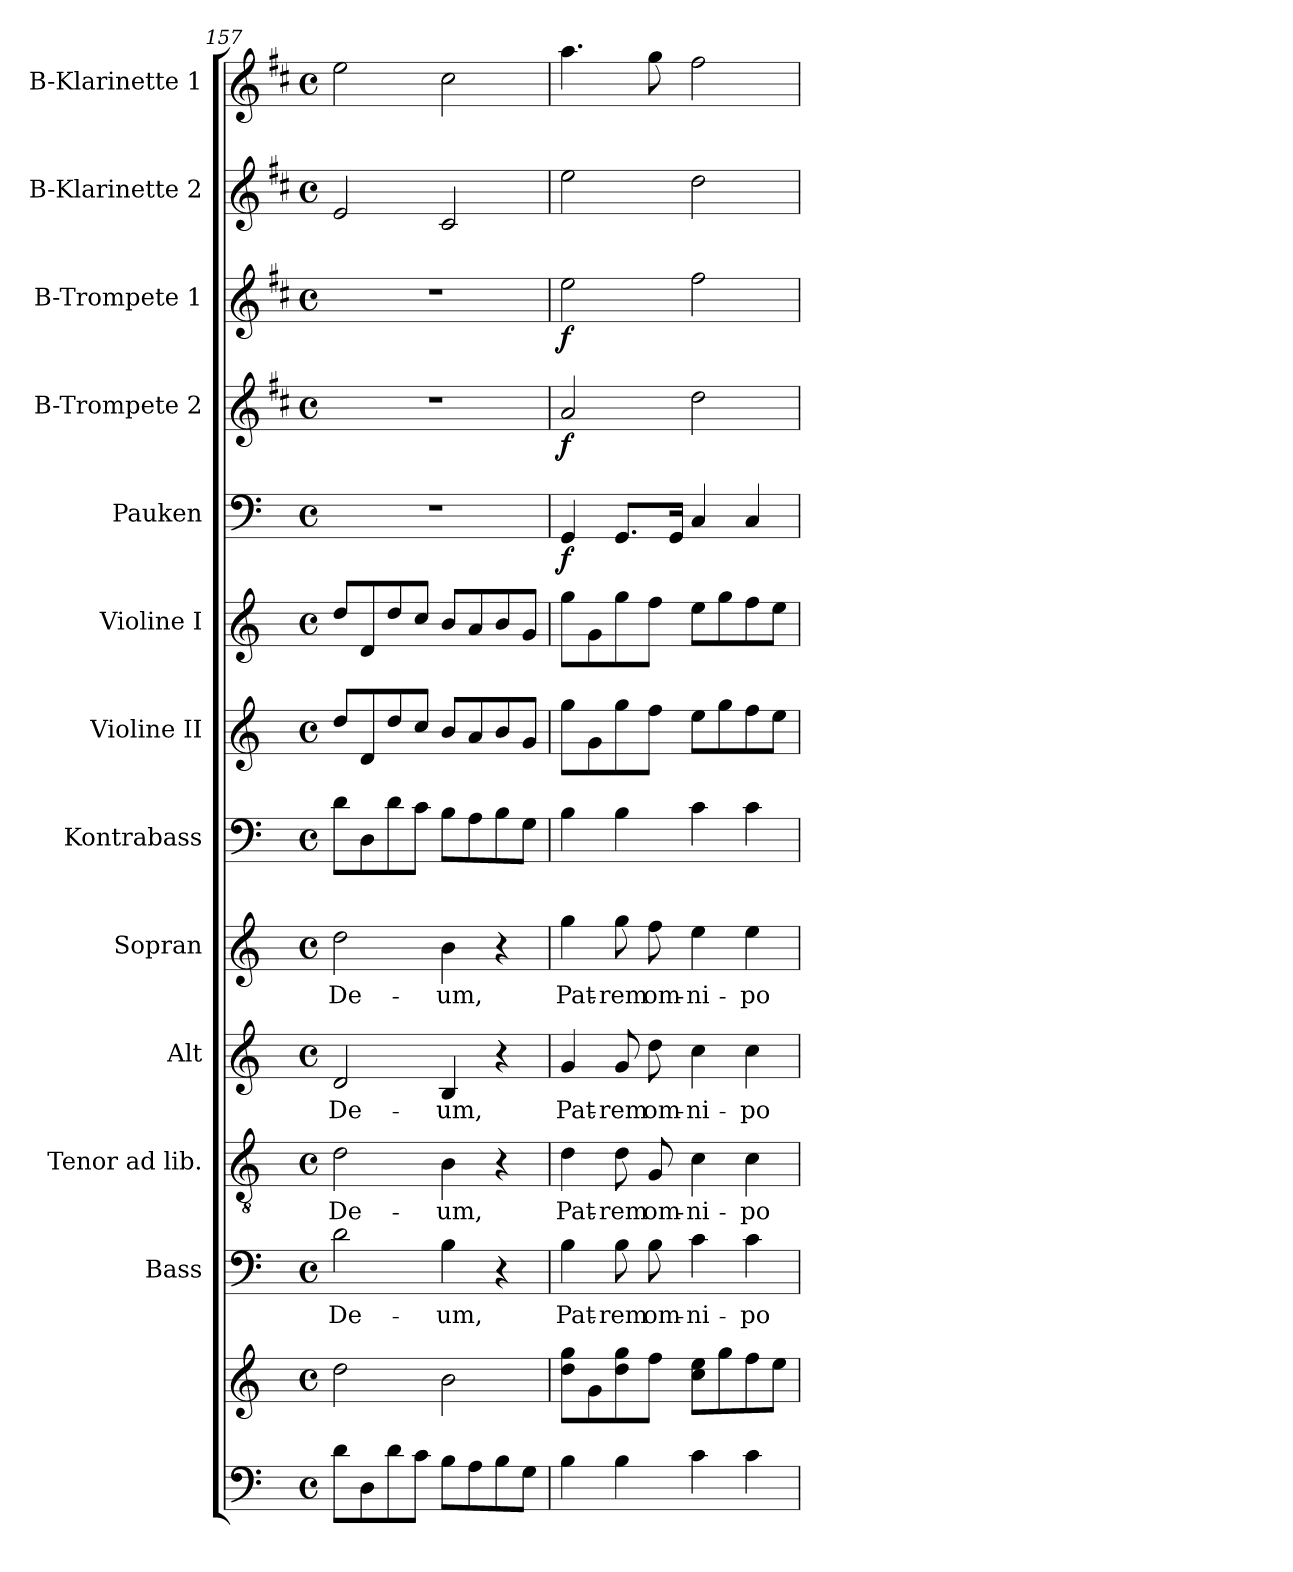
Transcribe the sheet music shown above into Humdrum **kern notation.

**kern	**kern	**kern	**text	**kern	**text	**kern	**text	**kern	**text	**kern	**kern	**kern	**kern	**dynam	**kern	**dynam	**kern	**dynam	**kern	**kern
*part13	*part13	*part12	*part12	*part11	*part11	*part10	*part10	*part9	*part9	*part8	*part7	*part6	*part5	*part5	*part4	*part4	*part3	*part3	*part2	*part1
*staff14	*staff13	*staff12	*staff12	*staff11	*staff11	*staff10	*staff10	*staff9	*staff9	*staff8	*staff7	*staff6	*staff5	*staff5	*staff4	*staff4	*staff3	*staff3	*staff2	*staff1
*	*	*I"Bass	*	*I"Tenor ad lib.	*	*I"Alt	*	*I"Sopran	*	*I"Kontrabass	*I"Violine II	*I"Violine I	*I"Pauken	*	*I"B-Trompete 2	*	*I"B-Trompete 1	*	*I"B-Klarinette 2	*I"B-Klarinette 1
*	*	*I'B.	*	*I'T.	*	*I'A.	*	*I'S.	*	*I'Kb.	*I'Vl. II	*I'Vl. I	*I'Pk.	*	*I'Trp. 2	*	*I'Trp. 1	*	*I'B Kl. 2	*I'B Kl. 1
*clefF4	*clefG2	*clefF4	*	*clefGv2	*	*clefG2	*	*clefG2	*	*clefF4	*clefG2	*clefG2	*clefF4	*	*clefG2	*	*clefG2	*	*clefG2	*clefG2
*	*	*	*	*	*	*	*	*	*	*ITrd7c12	*	*	*	*	*ITrd1c2	*	*ITrd1c2	*	*ITrd1c2	*ITrd1c2
*k[]	*k[]	*k[]	*	*k[]	*	*k[]	*	*k[]	*	*k[]	*k[]	*k[]	*k[]	*	*k[]	*	*k[]	*	*k[]	*k[]
*C:	*C:	*C:	*	*C:	*	*C:	*	*C:	*	*C:	*C:	*C:	*C:	*	*C:	*	*C:	*	*C:	*C:
*M4/4	*M4/4	*M4/4	*	*M4/4	*	*M4/4	*	*M4/4	*	*M4/4	*M4/4	*M4/4	*M4/4	*	*M4/4	*	*M4/4	*	*M4/4	*M4/4
*met(c)	*met(c)	*met(c)	*	*met(c)	*	*met(c)	*	*met(c)	*	*met(c)	*met(c)	*met(c)	*met(c)	*	*met(c)	*	*met(c)	*	*met(c)	*met(c)
=157	=157	=157	=157	=157	=157	=157	=157	=157	=157	=157	=157	=157	=157	=157	=157	=157	=157	=157	=157	=157
!	!	!	!LO:LY:b	!	!LO:LY:b	!	!LO:LY:b	!	!LO:LY:b	!	!	!	!	!	!	!	!	!	!	!
8d\L	2dd\	2d\	De-	2d\	De-	2d/	De-	2dd\	De-	8D\L	8dd/L	8dd/L	1r	.	1r	.	1r	.	2d/	2dd\
8D\	.	.	.	.	.	.	.	.	.	8DD\	8d/	8d/	.	.	.	.	.	.	.	.
8d\	.	.	.	.	.	.	.	.	.	8D\	8dd/	8dd/	.	.	.	.	.	.	.	.
8c\J	.	.	.	.	.	.	.	.	.	8C\J	8cc/J	8cc/J	.	.	.	.	.	.	.	.
!	!	!	!LO:LY:b	!	!LO:LY:b	!	!LO:LY:b	!	!LO:LY:b	!	!	!	!	!	!	!	!	!	!	!
8B\L	2b\	4B\	-um,	4B\	-um,	4B/	-um,	4b\	-um,	8BB\L	8b/L	8b/L	.	.	.	.	.	.	2B/	2b\
8A\	.	.	.	.	.	.	.	.	.	8AA\	8a/	8a/	.	.	.	.	.	.	.	.
8B\	.	4r	.	4r	.	4r	.	4r	.	8BB\	8b/	8b/	.	.	.	.	.	.	.	.
8G\J	.	.	.	.	.	.	.	.	.	8GG\J	8g/J	8g/J	.	.	.	.	.	.	.	.
=158	=158	=158	=158	=158	=158	=158	=158	=158	=158	=158	=158	=158	=158	=158	=158	=158	=158	=158	=158	=158
!	!	!	!LO:LY:b	!	!LO:LY:b	!	!LO:LY:b	!	!LO:LY:b	!	!	!	!	!LO:DY:b	!	!LO:DY:b	!	!LO:DY:b	!	!
4B\	8dd\ 8gg\L	4B\	Pat-	4d\	Pat-	4g/	Pat-	4gg\	Pat-	4BB\	8gg\L	8gg\L	4GG/	f	2g/	f	2dd\	f	2dd\	4.gg\
.	8g\	.	.	.	.	.	.	.	.	.	8g\	8g\	.	.	.	.	.	.	.	.
!	!	!	!LO:LY:b	!	!LO:LY:b	!	!LO:LY:b	!	!LO:LY:b	!	!	!	!	!	!	!	!	!	!	!
4B\	8dd\ 8gg\	8B\	-rem	8d\	-rem	8g/	-rem	8gg\	-rem	4BB\	8gg\	8gg\	8.GG/L	.	.	.	.	.	.	.
!	!	!	!LO:LY:b	!	!LO:LY:b	!	!LO:LY:b	!	!LO:LY:b	!	!	!	!	!	!	!	!	!	!	!
.	8ff\J	8B\	om-	8G/	om-	8dd\	om-	8ff\	om-	.	8ff\J	8ff\J	.	.	.	.	.	.	.	8ff\
.	.	.	.	.	.	.	.	.	.	.	.	.	16GG/Jk	.	.	.	.	.	.	.
!	!	!	!LO:LY:b	!	!LO:LY:b	!	!LO:LY:b	!	!LO:LY:b	!	!	!	!	!	!	!	!	!	!	!
4c\	8cc\ 8ee\L	4c\	-ni-	4c\	-ni-	4cc\	-ni-	4ee\	-ni-	4C\	8ee\L	8ee\L	4C/	.	2cc\	.	2ee\	.	2cc\	2ee\
.	8gg\	.	.	.	.	.	.	.	.	.	8gg\	8gg\	.	.	.	.	.	.	.	.
!	!	!	!LO:LY:b	!	!LO:LY:b	!	!LO:LY:b	!	!LO:LY:b	!	!	!	!	!	!	!	!	!	!	!
4c\	8ff\	4c\	-po-	4c\	-po-	4cc\	-po-	4ee\	-po-	4C\	8ff\	8ff\	4C/	.	.	.	.	.	.	.
.	8ee\J	.	.	.	.	.	.	.	.	.	8ee\J	8ee\J	.	.	.	.	.	.	.	.
=	=	=	=	=	=	=	=	=	=	=	=	=	=	=	=	=	=	=	=	=
*-	*-	*-	*-	*-	*-	*-	*-	*-	*-	*-	*-	*-	*-	*-	*-	*-	*-	*-	*-	*-
